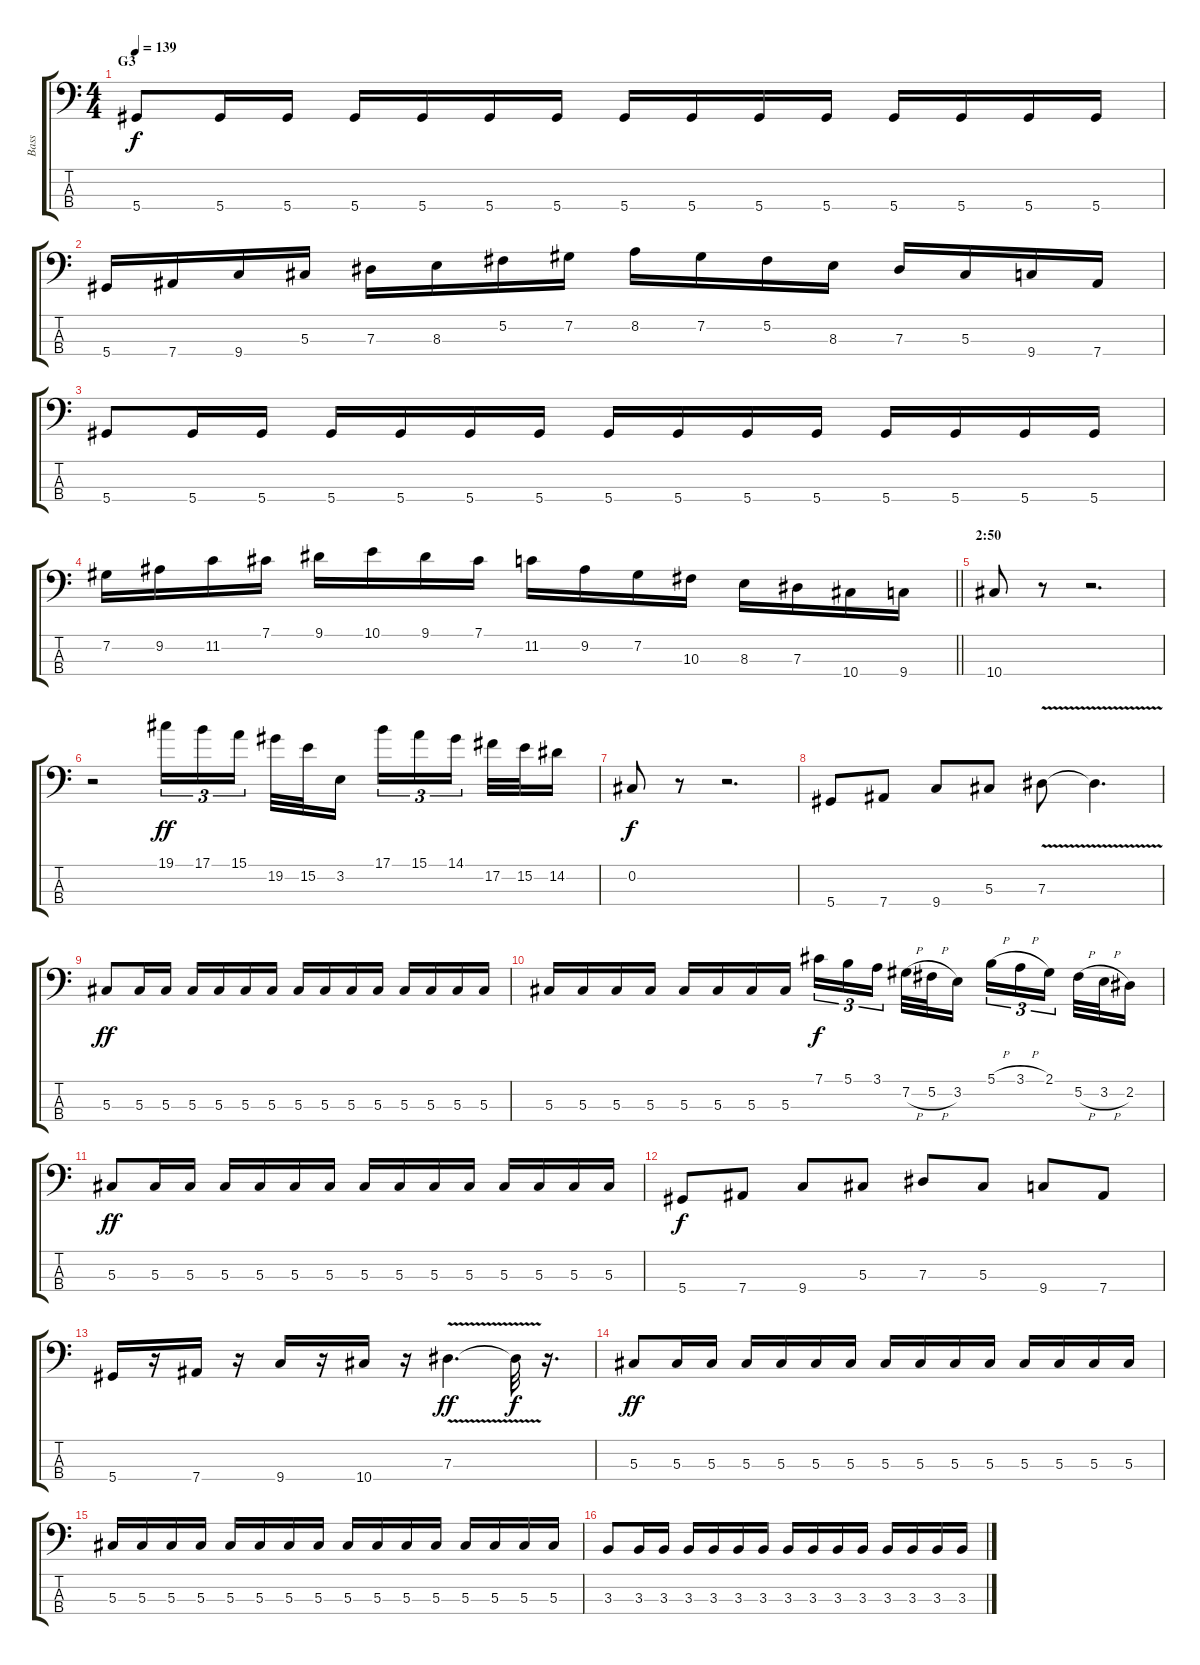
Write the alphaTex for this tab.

\track ("Bass" "Bass") {instrument electricbasspick}
\staff {score tabs}
\tuning (Gb2 Db2 Ab1 Eb1) {hide}
\ts (4 4)
\section ("" "G3")
\tempo 139
\clef f4
\ks c
5.4.8{dy f} 5.4.16 5.4.16 5.4.16 5.4.16 5.4.16 5.4.16 5.4.16 5.4.16 5.4.16 5.4.16 5.4.16 5.4.16 5.4.16 5.4.16 |
5.4.16 7.4.16 9.4.16 5.3.16 7.3.16 8.3.16 5.2.16 7.2.16 8.2.16 7.2.16 5.2.16 8.3.16 7.3.16 5.3.16 9.4.16 7.4.16 |
5.4.8 5.4.16 5.4.16 5.4.16 5.4.16 5.4.16 5.4.16 5.4.16 5.4.16 5.4.16 5.4.16 5.4.16 5.4.16 5.4.16 5.4.16 |
\barLineRight lightlight
7.2.16 9.2.16 11.2.16 7.1.16 9.1.16 10.1.16 9.1.16 7.1.16 11.2.16 9.2.16 7.2.16 10.3.16 8.3.16 7.3.16 10.4.16 9.4.16 |
\section ("" "2:50")
10.4.8 r.8 r.2{d} |
r.2 19.1.16{tu (3 2) dy ff} 17.1.16{tu (3 2)} 15.1.16{tu (3 2) beam splitsecondary} 19.2.32 15.2.32 3.2.16 17.1.16{tu (3 2)} 15.1.16{tu (3 2)} 14.1.16{tu (3 2) beam splitsecondary} 17.2.32 15.2.32 14.2.16 |
0.2.8{dy f} r.8 r.2{d} |
5.4.8 7.4.8 9.4.8 5.3.8 7.3{v}.8 7.3{t}.4{d} |
5.3.8{dy ff} 5.3.16 5.3.16 5.3.16 5.3.16 5.3.16 5.3.16 5.3.16 5.3.16 5.3.16 5.3.16 5.3.16 5.3.16 5.3.16 5.3.16 |
5.3.16 5.3.16 5.3.16 5.3.16 5.3.16 5.3.16 5.3.16 5.3.16 7.1.16{tu (3 2) dy f} 5.1.16{tu (3 2)} 3.1.16{tu (3 2) beam splitsecondary} 7.2{h}.32 5.2{h}.32 3.2.16 5.1{h}.16{tu (3 2)} 3.1{h}.16{tu (3 2)} 2.1.16{tu (3 2) beam splitsecondary} 5.2{h}.32 3.2{h}.32 2.2.16 |
5.3.8{dy ff} 5.3.16 5.3.16 5.3.16 5.3.16 5.3.16 5.3.16 5.3.16 5.3.16 5.3.16 5.3.16 5.3.16 5.3.16 5.3.16 5.3.16 |
5.4.8{dy f} 7.4.8 9.4.8 5.3.8 7.3.8 5.3.8 9.4.8 7.4.8 |
5.4.16 r.16 7.4.16 r.16 9.4.16 r.16 10.4.16 r.16 7.3{v}.4{d dy ff} 7.3{t}.32{dy f} r.16{d} |
5.3.8{dy ff} 5.3.16 5.3.16 5.3.16 5.3.16 5.3.16 5.3.16 5.3.16 5.3.16 5.3.16 5.3.16 5.3.16 5.3.16 5.3.16 5.3.16 |
5.3.16 5.3.16 5.3.16 5.3.16 5.3.16 5.3.16 5.3.16 5.3.16 5.3.16 5.3.16 5.3.16 5.3.16 5.3.16 5.3.16 5.3.16 5.3.16 |
3.3.8 3.3.16 3.3.16 3.3.16 3.3.16 3.3.16 3.3.16 3.3.16 3.3.16 3.3.16 3.3.16 3.3.16 3.3.16 3.3.16 3.3.16
